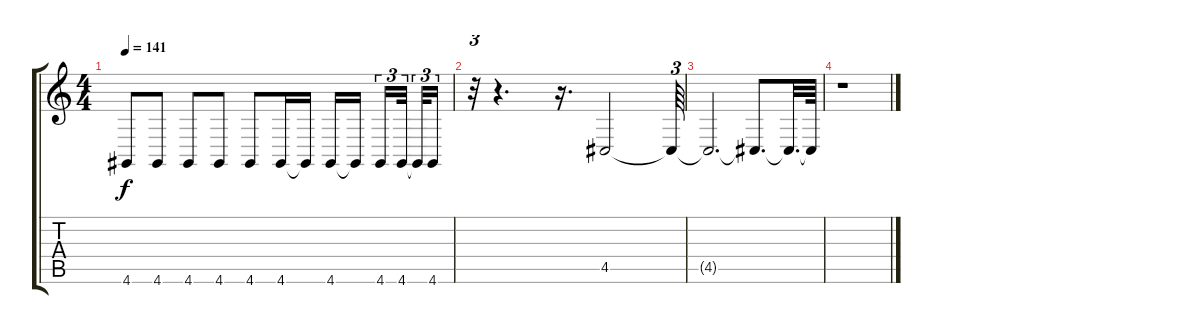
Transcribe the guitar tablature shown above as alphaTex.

\track "" {instrument acousticgrandpiano}
\staff {score tabs}
\tuning (E4 B3 G3 D3 A2 E2) {hide}
\ts (4 4)
\tempo 141
\clef g2
\ks c
4.6.8{dy f} 4.6.8 4.6.8 4.6.8 4.6.8 4.6.16 4.6{t}.16 4.6.16 4.6{t}.16 4.6.16{tu (3 2)} 4.6.32{tu (3 2)} 4.6{t}.32{tu (3 2)} 4.6.16{tu (3 2)} |
r.32{tu (3 2)} r.4{d} r.16{d} 4.5.2 4.5{t}.64{tu (3 2)} |
4.5{t}.2{d} 4.5{t}.8{d} 4.5{t}.32{d} 4.5{t}.64 |
r.1
